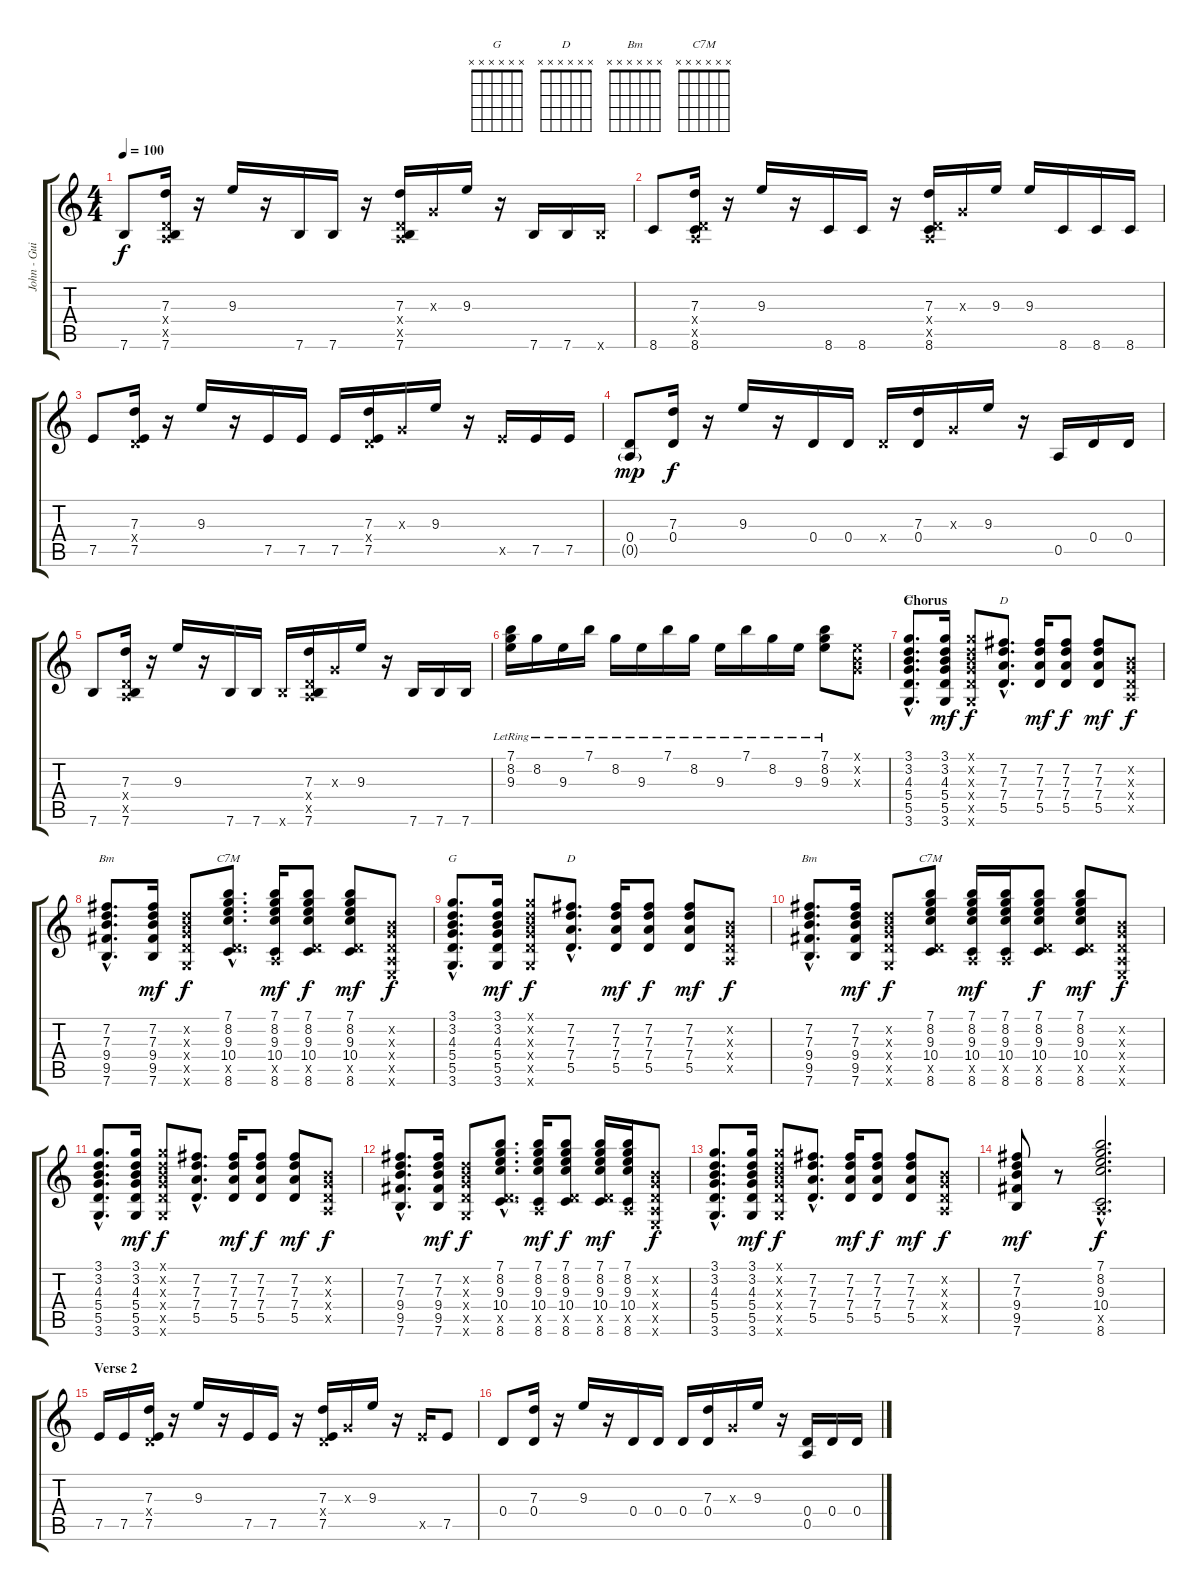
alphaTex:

\track ("John - Guitar" "John - Gui") {instrument electricguitarclean}
\staff {score tabs}
\tuning (E4 B3 G3 D3 A2 E2) {hide}
\chord ("G" 3 3 4 5 5 3)
\chord ("D" x 7 7 7 5 x) {firstfret 5 barre 7}
\chord ("Bm" x 7 7 9 9 7) {firstfret 7}
\chord ("C7M" 7 8 9 10 x 8) {firstfret 7}
\chord ("G" x x x x x x)
\chord ("D" x x x x x x)
\chord ("Bm" x x x x x x)
\chord ("C7M" x x x x x x)
\ts (4 4)
\tempo 100
\clef g2
\ks c
7.6.8{dy f} (7.3 0.4{x} 0.5{x} 7.6).16 r.16 9.3.16 r.16 7.6.16 7.6.16 r.16 (7.3 0.4{x} 0.5{x} 7.6).16 0.3{x}.16 9.3.16 r.16 7.6.16 7.6.16 7.6{x}.16 |
8.6.8 (7.3 0.4{x} 0.5{x} 8.6).16 r.16 9.3.16 r.16 8.6.16 8.6.16 r.16 (7.3 0.4{x} 0.5{x} 8.6).16 0.3{x}.16 9.3.16 9.3.16 8.6.16 8.6.16 8.6.16 |
7.5.8 (7.3 0.4{x} 7.5).16 r.16 9.3.16 r.16 7.5.16 7.5.16 7.5.16 (7.3 0.4{x} 7.5).16 0.3{x}.16 9.3.16 r.16 7.5{x}.16 7.5.16 7.5.16 |
(0.4 0.5{g}).8{dy mp} (7.3 0.4).16{dy f} r.16 9.3.16 r.16 0.4.16 0.4.16 0.4{x}.16 (7.3 0.4).16 0.3{x}.16 9.3.16 r.16 0.5.16 0.4.16 0.4.16 |
7.6.8 (7.3 0.4{x} 0.5{x} 7.6).16 r.16 9.3.16 r.16 7.6.16 7.6.16 7.6{x}.16 (7.3 0.4{x} 0.5{x} 7.6).16 0.3{x}.16 9.3.16 r.16 7.6.16 7.6.16 7.6.16 |
(7.1{lr} 8.2{lr} 9.3{lr}).16 8.2{lr}.16 9.3{lr}.16 7.1{lr}.16 8.2{lr}.16 9.3{lr}.16 7.1{lr}.16 8.2{lr}.16 9.3{lr}.16 7.1{lr}.16 8.2{lr}.16 9.3{lr}.16 (7.1{lr} 8.2 9.3).8 (0.1{x} 0.2{x} 0.3{x}).8 |
\section ("" "Chorus")
(3.1{hac} 3.2{hac} 4.3{hac} 5.4{hac} 5.5{hac} 3.6{hac}).8{d ch "G"} (3.1 3.2 4.3 5.4 5.5 3.6).16{dy mf} (3.1{x} 3.2{x} 4.3{x} 5.4{x} 5.5{x} 3.6{x}).8{dy f} (7.2{hac} 7.3{hac} 7.4{hac} 5.5{hac}).8{d ch "D"} (7.2 7.3 7.4 5.5).16{dy mf} (7.2 7.3 7.4 5.5).8{dy f} (7.2 7.3 7.4 5.5).8{dy mf} (0.2{x} 0.3{x} 0.4{x} 0.5{x}).8{dy f} |
(7.2{hac} 7.3{hac} 9.4{hac} 9.5{hac} 7.6{hac}).8{d ch "Bm"} (7.2 7.3 9.4 9.5 7.6).16{dy mf} (3.2{x} 4.3{x} 5.4{x} 5.5{x} 3.6{x}).8{dy f} (7.1{hac} 8.2{hac} 9.3{hac} 10.4{hac} 5.5{hac x} 8.6{hac}).8{d ch "C7M"} (7.1 8.2 9.3 10.4 0.5{x} 8.6).16{dy mf} (7.1 8.2 9.3 10.4 5.5{x} 8.6).8{dy f} (7.1 8.2 9.3 10.4 5.5{x} 8.6).8{dy mf} (0.2{x} 0.3{x} 0.4{x} 0.5{x} 0.6{x}).8{dy f} |
(3.1{hac} 3.2{hac} 4.3{hac} 5.4{hac} 5.5{hac} 3.6{hac}).8{d ch "G"} (3.1 3.2 4.3 5.4 5.5 3.6).16{dy mf} (3.1{x} 3.2{x} 4.3{x} 5.4{x} 5.5{x} 3.6{x}).8{dy f} (7.2{hac} 7.3{hac} 7.4{hac} 5.5{hac}).8{d ch "D"} (7.2 7.3 7.4 5.5).16{dy mf} (7.2 7.3 7.4 5.5).8{dy f} (7.2 7.3 7.4 5.5).8{dy mf} (0.2{x} 0.3{x} 0.4{x} 0.5{x}).8{dy f} |
(7.2{hac} 7.3{hac} 9.4{hac} 9.5{hac} 7.6{hac}).8{d ch "Bm"} (7.2 7.3 9.4 9.5 7.6).16{dy mf} (3.2{x} 4.3{x} 5.4{x} 5.5{x} 3.6{x}).8{dy f} (7.1 8.2 9.3 10.4 5.5{x} 8.6).8{ch "C7M"} (7.1 8.2 9.3 10.4 0.5{x} 8.6).16{dy mf} (7.1 8.2 9.3 10.4 0.5{x} 8.6).16 (7.1 8.2 9.3 10.4 5.5{x} 8.6).8{dy f} (7.1 8.2 9.3 10.4 5.5{x} 8.6).8{dy mf} (0.2{x} 0.3{x} 0.4{x} 0.5{x} 0.6{x}).8{dy f} |
(3.1{hac} 3.2{hac} 4.3{hac} 5.4{hac} 5.5{hac} 3.6{hac}).8{d} (3.1 3.2 4.3 5.4 5.5 3.6).16{dy mf} (3.1{x} 3.2{x} 4.3{x} 5.4{x} 5.5{x} 3.6{x}).8{dy f} (7.2{hac} 7.3{hac} 7.4{hac} 5.5{hac}).8{d} (7.2 7.3 7.4 5.5).16{dy mf} (7.2 7.3 7.4 5.5).8{dy f} (7.2 7.3 7.4 5.5).8{dy mf} (0.2{x} 0.3{x} 0.4{x} 0.5{x}).8{dy f} |
(7.2{hac} 7.3{hac} 9.4{hac} 9.5{hac} 7.6{hac}).8{d} (7.2 7.3 9.4 9.5 7.6).16{dy mf} (3.2{x} 4.3{x} 5.4{x} 5.5{x} 3.6{x}).8{dy f} (7.1{hac} 8.2{hac} 9.3{hac} 10.4{hac} 5.5{hac x} 8.6{hac}).8{d} (7.1 8.2 9.3 10.4 0.5{x} 8.6).16{dy mf} (7.1 8.2 9.3 10.4 5.5{x} 8.6).8{dy f} (7.1 8.2 9.3 10.4 5.5{x} 8.6).16{dy mf} (7.1 8.2 9.3 10.4 0.5{x} 8.6).16 (0.2{x} 0.3{x} 0.4{x} 0.5{x} 0.6{x}).8{dy f} |
(3.1{hac} 3.2{hac} 4.3{hac} 5.4{hac} 5.5{hac} 3.6{hac}).8{d} (3.1 3.2 4.3 5.4 5.5 3.6).16{dy mf} (3.1{x} 3.2{x} 4.3{x} 5.4{x} 5.5{x} 3.6{x}).8{dy f} (7.2{hac} 7.3{hac} 7.4{hac} 5.5{hac}).8{d} (7.2 7.3 7.4 5.5).16{dy mf} (7.2 7.3 7.4 5.5).8{dy f} (7.2 7.3 7.4 5.5).8{dy mf} (0.2{x} 0.3{x} 0.4{x} 0.5{x}).8{dy f} |
(7.2 7.3 9.4 9.5 7.6).8{dy mf} r.8 (7.1{hac} 8.2{hac} 9.3{hac} 10.4{hac} 0.5{hac x} 8.6{hac}).2{d dy f} |
\section ("" "Verse 2")
7.5.16 7.5.16 (7.3 0.4{x} 7.5).16 r.16 9.3.16 r.16 7.5.16 7.5.16 r.16 (7.3 0.4{x} 7.5).16 0.3{x}.16 9.3.16 r.16 7.5{x}.16 7.5.8 |
0.4.8 (7.3 0.4).16 r.16 9.3.16 r.16 0.4.16 0.4.16 0.4.16 (7.3 0.4).16 0.3{x}.16 9.3.16 r.16 (0.4 0.5).16 0.4.16 0.4.16
